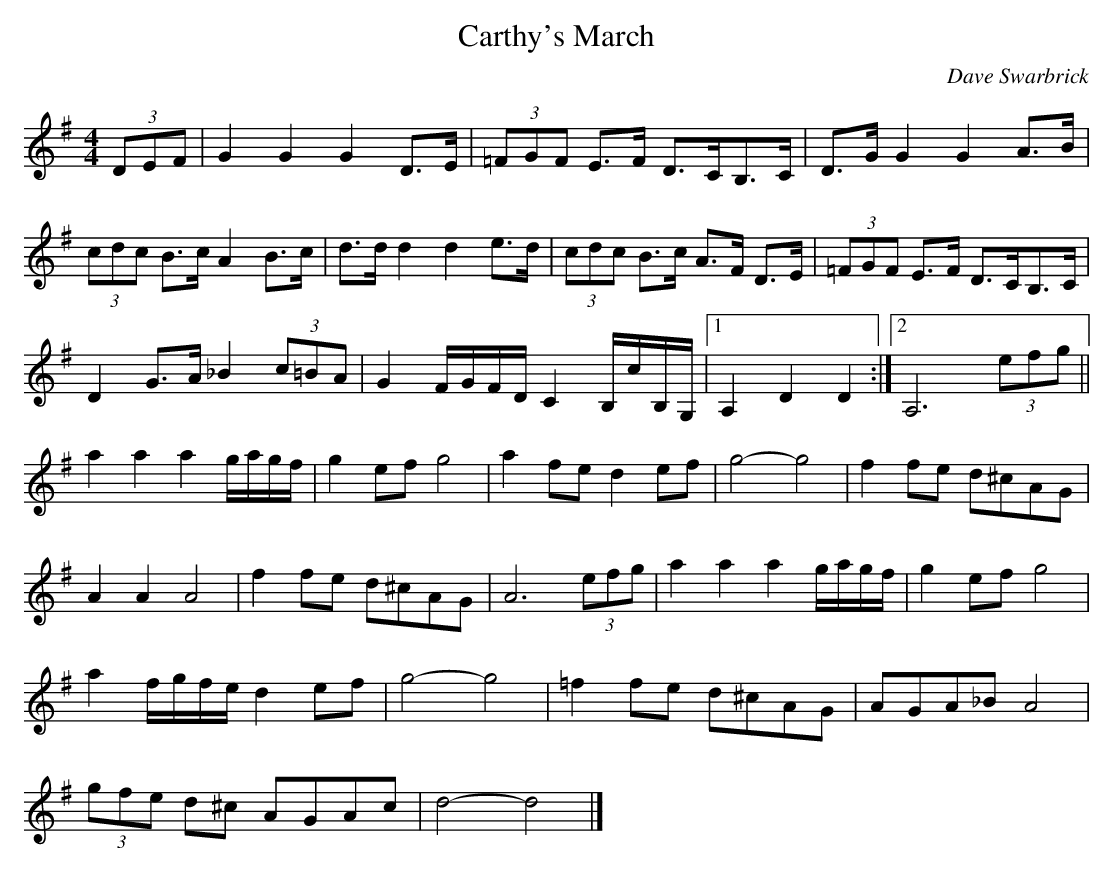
X:1
T:Carthy's March
C:Dave Swarbrick
M:4/4
L:1/8
K:G
(3DEF|G2 G2 G2 D>E|(3=FGF E>F D>CB,>C|D>G G2 G2 A>B|
(3cdc B>c A2 B>c|d>d d2 d2 e>d|(3cdc B>c A>F D>E|(3=FGF E>F D>CB,>C|
D2 G>A _B2 (3c=BA|G2 F/G/F/D/ C2 B,/c/B,/G,/|1 A,2 D2 D2:|2 A,6 (3efg||
a2 a2 a2 g/a/g/f/|g2 ef g4|a2 fe d2 ef|g4-g4|f2 fe d^cAG|
A2 A2 A4|f2 fe d^cAG|A6 (3efg|a2 a2 a2 g/a/g/f/|g2 ef g4|
a2 f/g/f/e/ d2 ef|g4-g4|=f2 fe d^cAG|AGA_B A4|
(3gfe d^c AGAc|d4-d4|]
